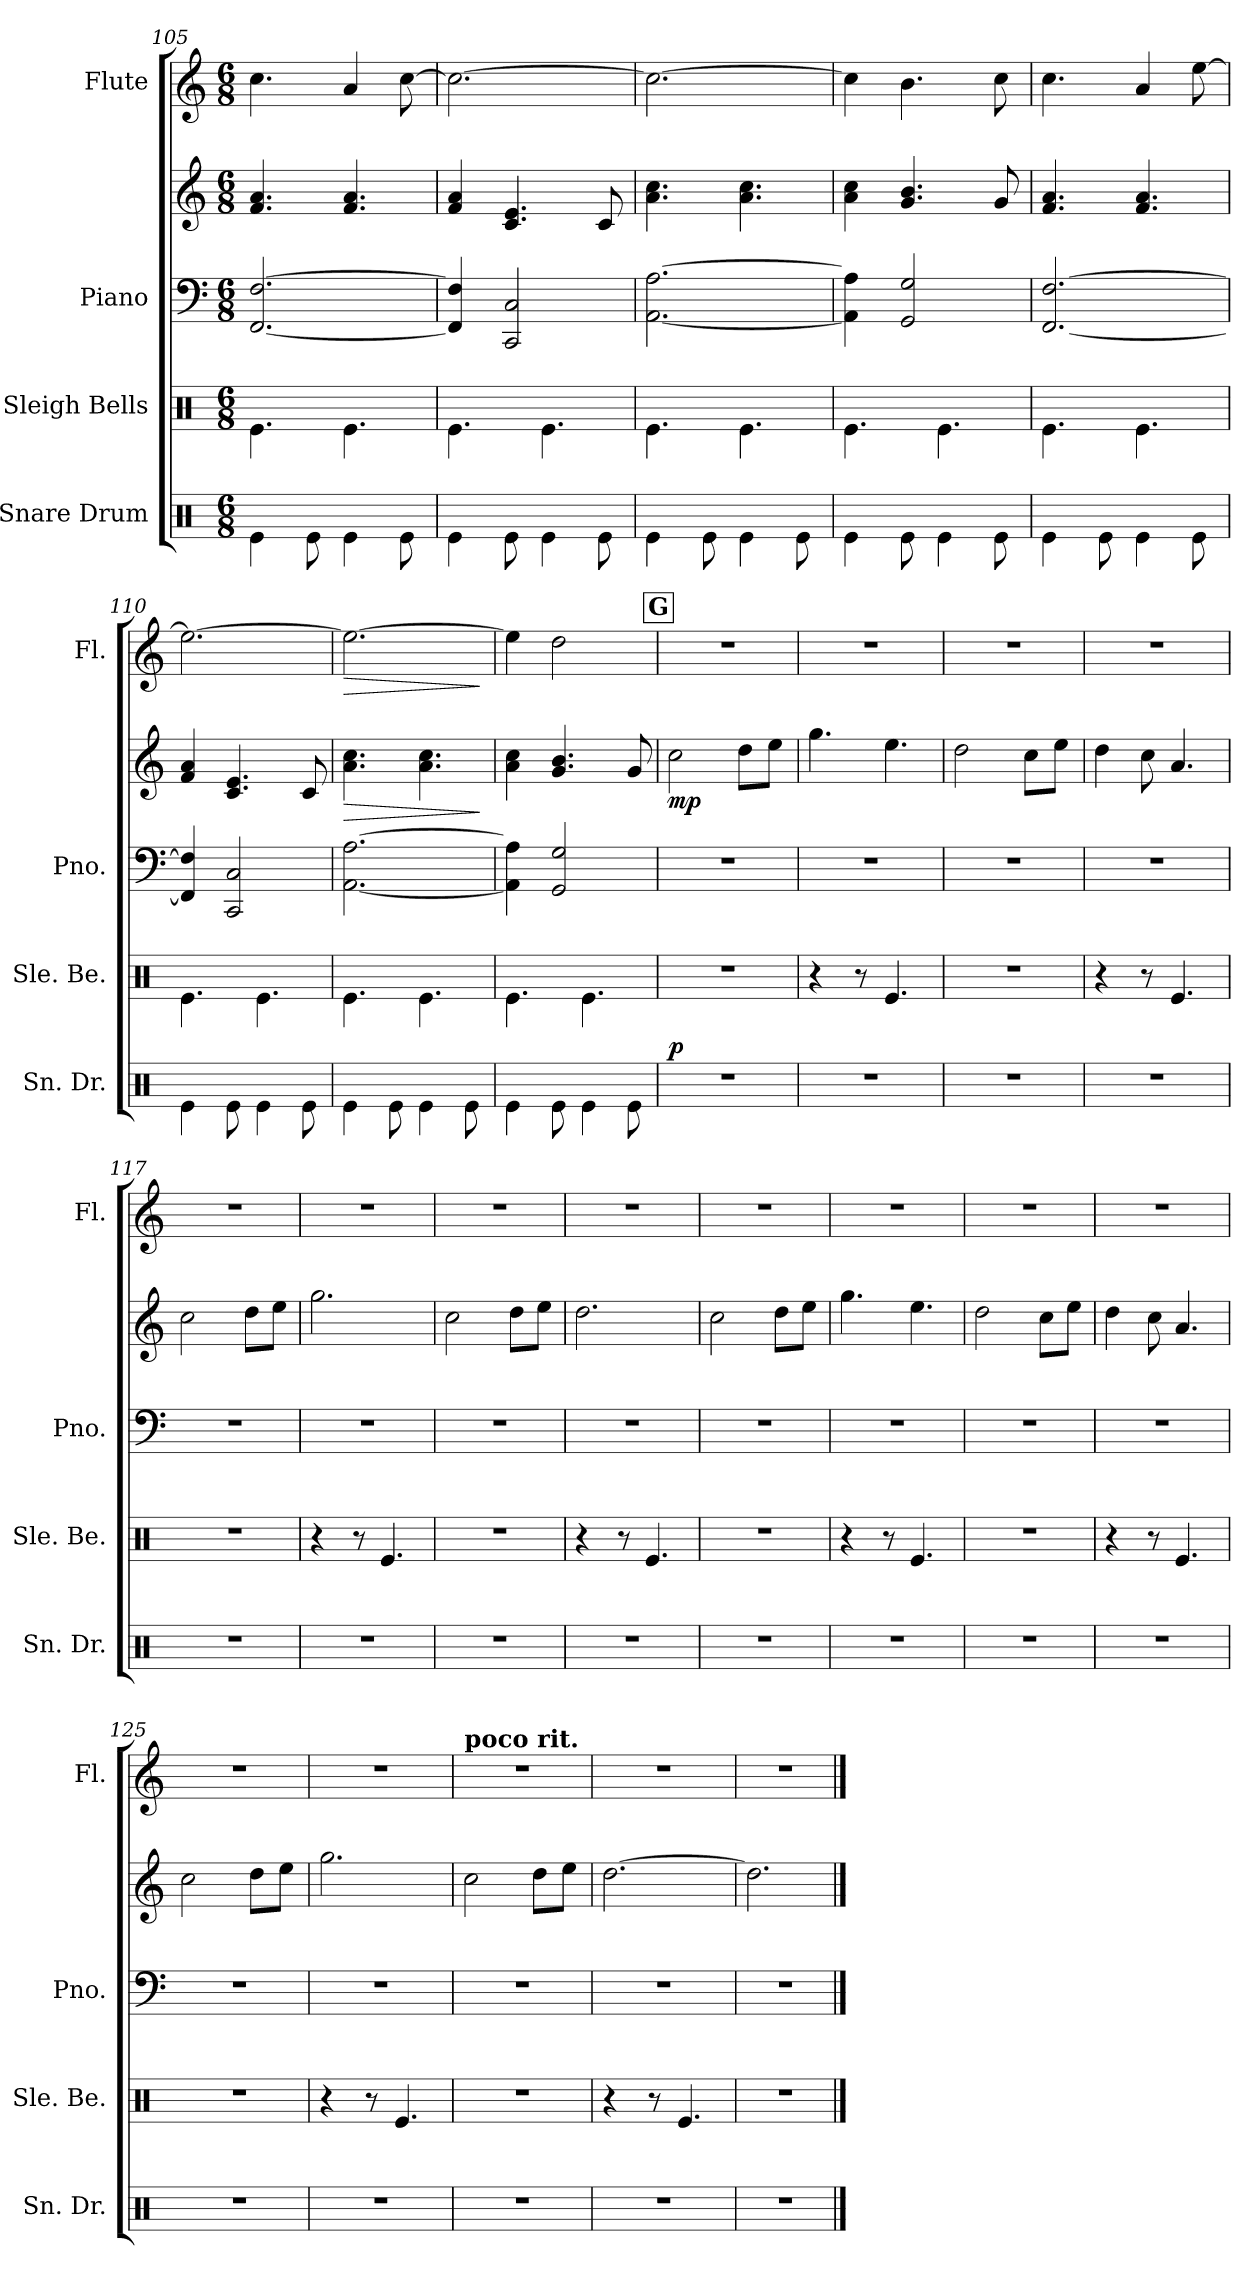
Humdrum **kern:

**kern	**dynam	**kern	**kern	**kern	**dynam	**kern	**dynam
*part4	*part4	*part3	*part2	*part2	*part2	*part1	*part1
*staff5	*staff5	*staff4	*staff3	*staff2	*staff2/3	*staff1	*staff1
*I"Snare Drum	*	*I"Sleigh Bells	*I"Piano	*	*	*I"Flute	*
*I'Sn. Dr.	*	*I'Sle. Be.	*I'Pno.	*	*	*I'Fl.	*
*clefX	*	*clefX	*clefF4	*clefG2	*	*clefG2	*
*k[]	*	*k[]	*k[]	*k[]	*	*k[]	*
*M6/8	*	*M6/8	*M6/8	*M6/8	*	*M6/8	*
=105	=105	=105	=105	=105	=105	=105	=105
4Re\	.	4.Re\	[2.FF/ [2.F/	4.f/ 4.a/	.	4.cc\	.
8Re\	.	.	.	.	.	.	.
4Re\	.	4.Re\	.	4.f/ 4.a/	.	4a/	.
8Re\	.	.	.	.	.	[8cc\	.
=106	=106	=106	=106	=106	=106	=106	=106
4Re\	.	4.Re\	4FF/] 4F/]	4f/ 4a/	.	2.cc\_	.
8Re\	.	.	2CC/ 2C/	4.c/ 4.e/	.	.	.
4Re\	.	4.Re\	.	.	.	.	.
8Re\	.	.	.	8c/	.	.	.
=107	=107	=107	=107	=107	=107	=107	=107
4Re\	.	4.Re\	[2.AA\ [2.A\	4.a\ 4.cc\	.	2.cc\_	.
8Re\	.	.	.	.	.	.	.
4Re\	.	4.Re\	.	4.a\ 4.cc\	.	.	.
8Re\	.	.	.	.	.	.	.
=108	=108	=108	=108	=108	=108	=108	=108
4Re\	.	4.Re\	4AA\] 4A\]	4a\ 4cc\	.	4cc\]	.
8Re\	.	.	2GG/ 2G/	4.g/ 4.b/	.	4.b\	.
4Re\	.	4.Re\	.	.	.	.	.
8Re\	.	.	.	8g/	.	8cc\	.
=109	=109	=109	=109	=109	=109	=109	=109
4Re\	.	4.Re\	[2.FF/ [2.F/	4.f/ 4.a/	.	4.cc\	.
8Re\	.	.	.	.	.	.	.
4Re\	.	4.Re\	.	4.f/ 4.a/	.	4a/	.
8Re\	.	.	.	.	.	[8ee\	.
!!LO:LB:g=z
=110	=110	=110	=110	=110	=110	=110	=110
4Re\	.	4.Re\	4FF/] 4F/]	4f/ 4a/	.	2.ee\_	.
8Re\	.	.	2CC/ 2C/	4.c/ 4.e/	.	.	.
4Re\	.	4.Re\	.	.	.	.	.
8Re\	.	.	.	8c/	.	.	.
=111	=111	=111	=111	=111	=111	=111	=111
!	!	!	!	!	!LO:HP:b	!	!LO:HP:b
4Re\	.	4.Re\	[2.AA\ [2.A\	4.a\ 4.cc\	>	2.ee\_	>
8Re\	.	.	.	.	.	.	.
4Re\	.	4.Re\	.	4.a\ 4.cc\	.	.	.
8Re\	.	.	.	.	.	.	.
.	.	.	.	.	]	.	]
=112	=112	=112	=112	=112	=112	=112	=112
4Re\	.	4.Re\	4AA\] 4A\]	4a\ 4cc\	.	4ee\]	.
8Re\	.	.	2GG/ 2G/	4.g/ 4.b/	.	2dd\	.
4Re\	.	4.Re\	.	.	.	.	.
8Re\	.	.	.	8g/	.	.	.
!!LO:REH:place=s1:a:B:fs=14:t=G
=113	=113	=113	=113	=113	=113	=113	=113
!	!LO:DY:a	!	!	!	!LO:DY:b	!	!
2.r	p	2.r	2.r	2cc\	mp	2.r	.
.	.	.	.	8dd\L	.	.	.
.	.	.	.	8ee\J	.	.	.
=114	=114	=114	=114	=114	=114	=114	=114
2.r	.	4r	2.r	4.gg\	.	2.r	.
.	.	8r	.	.	.	.	.
.	.	4.Re/	.	4.ee\	.	.	.
=115	=115	=115	=115	=115	=115	=115	=115
2.r	.	2.r	2.r	2dd\	.	2.r	.
.	.	.	.	8cc\L	.	.	.
.	.	.	.	8ee\J	.	.	.
=116	=116	=116	=116	=116	=116	=116	=116
2.r	.	4r	2.r	4dd\	.	2.r	.
.	.	8r	.	8cc\	.	.	.
.	.	4.Re/	.	4.a/	.	.	.
=117	=117	=117	=117	=117	=117	=117	=117
2.r	.	2.r	2.r	2cc\	.	2.r	.
.	.	.	.	8dd\L	.	.	.
.	.	.	.	8ee\J	.	.	.
=118	=118	=118	=118	=118	=118	=118	=118
2.r	.	4r	2.r	2.gg\	.	2.r	.
.	.	8r	.	.	.	.	.
.	.	4.Re/	.	.	.	.	.
!!LO:PB:g=z
=119	=119	=119	=119	=119	=119	=119	=119
2.r	.	2.r	2.r	2cc\	.	2.r	.
.	.	.	.	8dd\L	.	.	.
.	.	.	.	8ee\J	.	.	.
=120	=120	=120	=120	=120	=120	=120	=120
2.r	.	4r	2.r	2.dd\	.	2.r	.
.	.	8r	.	.	.	.	.
.	.	4.Re/	.	.	.	.	.
=121	=121	=121	=121	=121	=121	=121	=121
2.r	.	2.r	2.r	2cc\	.	2.r	.
.	.	.	.	8dd\L	.	.	.
.	.	.	.	8ee\J	.	.	.
=122	=122	=122	=122	=122	=122	=122	=122
2.r	.	4r	2.r	4.gg\	.	2.r	.
.	.	8r	.	.	.	.	.
.	.	4.Re/	.	4.ee\	.	.	.
=123	=123	=123	=123	=123	=123	=123	=123
2.r	.	2.r	2.r	2dd\	.	2.r	.
.	.	.	.	8cc\L	.	.	.
.	.	.	.	8ee\J	.	.	.
=124	=124	=124	=124	=124	=124	=124	=124
2.r	.	4r	2.r	4dd\	.	2.r	.
.	.	8r	.	8cc\	.	.	.
.	.	4.Re/	.	4.a/	.	.	.
=125	=125	=125	=125	=125	=125	=125	=125
2.r	.	2.r	2.r	2cc\	.	2.r	.
.	.	.	.	8dd\L	.	.	.
.	.	.	.	8ee\J	.	.	.
=126	=126	=126	=126	=126	=126	=126	=126
2.r	.	4r	2.r	2.gg\	.	2.r	.
.	.	8r	.	.	.	.	.
.	.	4.Re/	.	.	.	.	.
=127	=127	=127	=127	=127	=127	=127	=127
!	!	!	!	!	!	!LO:TX:a:B:t=poco rit.	!
2.r	.	2.r	2.r	2cc\	.	2.r	.
.	.	.	.	8dd\L	.	.	.
.	.	.	.	8ee\J	.	.	.
=128	=128	=128	=128	=128	=128	=128	=128
2.r	.	4r	2.r	[2.dd\	.	2.r	.
.	.	8r	.	.	.	.	.
.	.	4.Re/	.	.	.	.	.
!!LO:LB:g=z
=129	=129	=129	=129	=129	=129	=129	=129
2.r	.	2.r	2.r	2.dd\]	.	2.r	.
==	==	==	==	==	==	==	==
*-	*-	*-	*-	*-	*-	*-	*-
